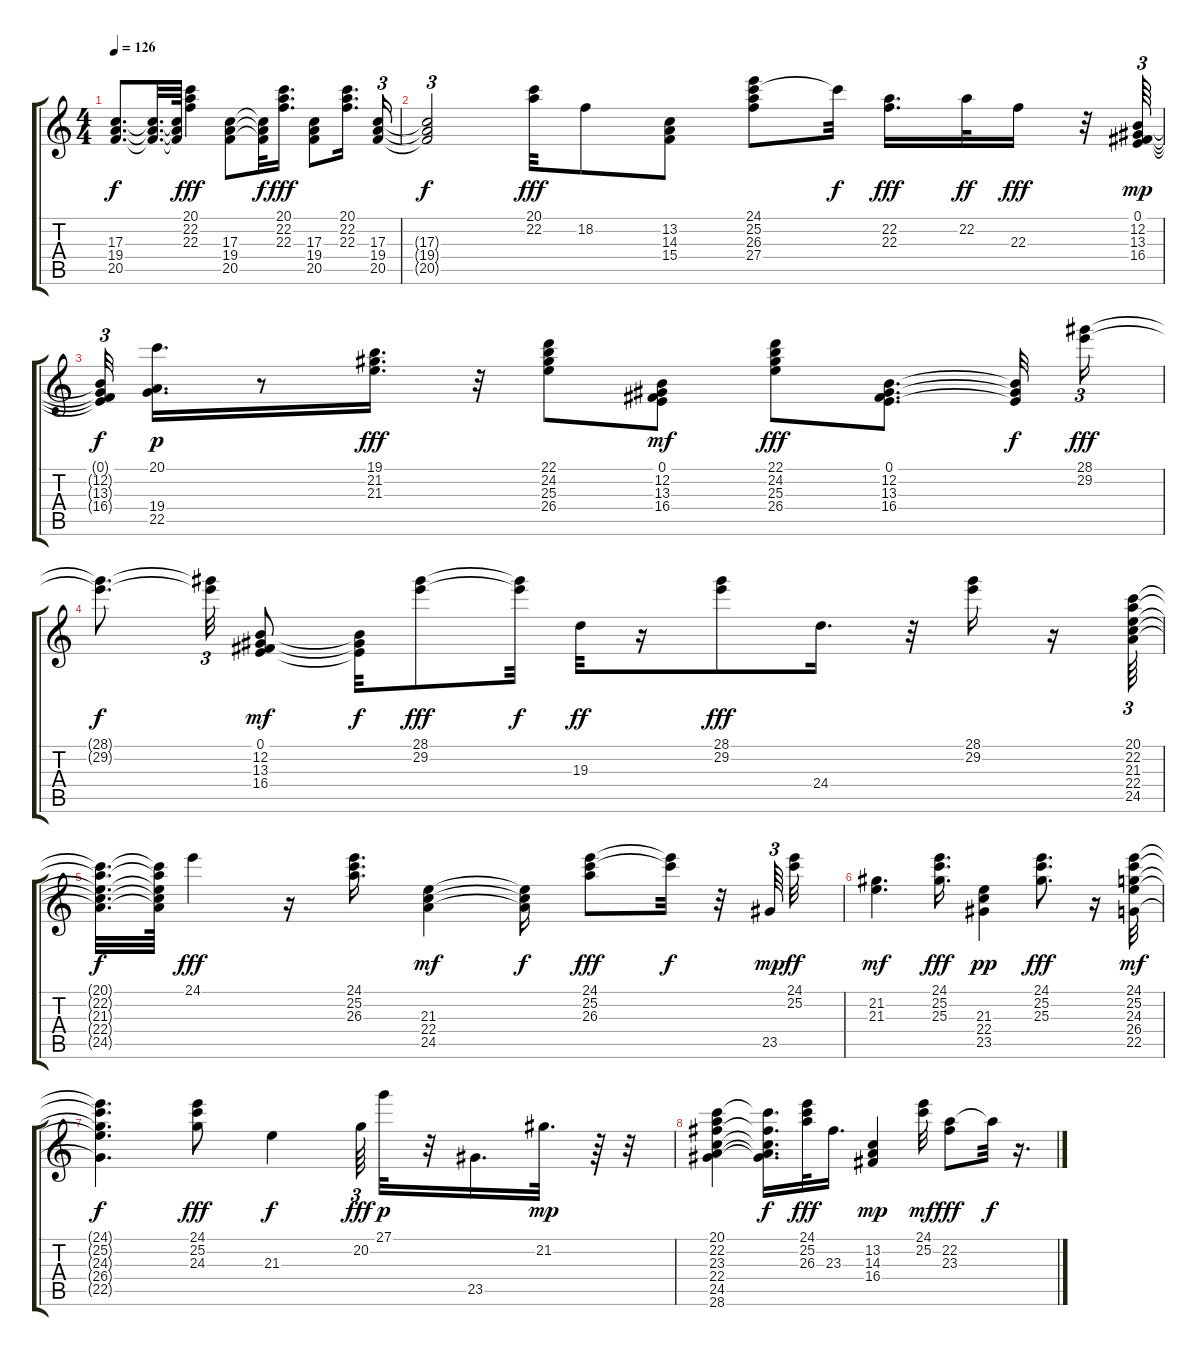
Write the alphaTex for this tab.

\track "" {instrument rockorgan}
\staff {score tabs}
\tuning (E4 B3 G3 D3 A2 E2) {hide}
\ts (4 4)
\tempo 126
\clef g2
\ks c
(17.3{t} 19.4{t} 20.5{t}).8{d dy f} (17.3{t} 19.4{t} 20.5{t}).32{d} (17.3{t} 19.4{t} 20.5{t}).64 (20.1 22.2 22.3).4{dy fff} (17.3 19.4 20.5).8 (17.3{t} 19.4{t} 20.5{t}).32{dy f} (20.1 22.2 22.3).16{d dy fff} (17.3 19.4 20.5).8 (20.1 22.2 22.3).16{d} (17.3 19.4 20.5).16{tu (3 2)} |
(17.3{t} 19.4{t} 20.5{t}).2{tu (3 2) dy f} (20.1 22.2).32{dy fff} 18.2.8 (13.2 14.3 15.4).8 (24.1 25.2 26.3 27.4).8 25.2{t}.32{dy f} (22.2 22.3).16{d dy fff} 22.2.32{dy ff} 22.3.16{dy fff} r.32 (0.1 12.2 13.3 16.4).64{tu (3 2) dy mp} |
(0.1{t} 12.2{t} 13.3{t} 16.4{t}).32{tu (3 2) dy f} (20.1 19.4 22.5).16{d dy p} r.8 (19.1 21.2 21.3).16{d dy fff} r.32 (22.1 24.2 25.3 26.4).8 (0.1 12.2 13.3 16.4).8{dy mf} (22.1 24.2 25.3 26.4).8{dy fff} (0.1 12.2 13.3 16.4).8{d} (0.1{t} 12.2{t} 13.3{t}).32{dy f} (28.1 29.2).16{tu (3 2) dy fff} |
(28.1{t} 29.2{t}).8{d dy f} (28.1{t} 29.2{t}).32{tu (3 2)} (0.1 12.2 13.3 16.4).8{dy mf} (0.1{t} 12.2{t} 13.3{t}).32{dy f} (28.1 29.2).8{dy fff} (28.1{t} 29.2{t}).32{dy f} 19.3.32{dy ff} r.16 (28.1 29.2).8{dy fff} 24.4.16{d} r.32 (28.1 29.2).16 r.16 (20.1 22.2 21.3 22.4 24.5).64{tu (3 2)} |
(20.1{t} 22.2{t} 21.3{t} 22.4{t} 24.5{t}).32{d dy f} (20.1{t} 22.2{t} 21.3{t} 22.4{t} 24.5{t}).64 24.1.4{dy fff} r.16 (24.1 25.2 26.3).16{d} (21.3 22.4 24.5).4{dy mf} (21.3{t} 22.4{t} 24.5{t}).16{dy f} (24.1 25.2 26.3).8{dy fff} (24.1{t} 25.2{t}).32{dy f} r.32 23.5.64{tu (3 2) dy mp} (24.1 25.2).32{dy ff} |
(21.2 21.3).4{d dy mf} (24.1 25.2 25.3).16{d dy fff} (21.3 22.4 23.5).4{dy pp} (24.1 25.2 25.3).8{d dy fff} r.16 (24.1 25.2 24.3 26.4 22.5).32{dy mf} |
(24.1{t} 25.2{t} 24.3{t} 26.4{t} 22.5{t}).4{d dy f} (24.1 25.2 24.3).8{dy fff} 21.3.4{dy f} 20.2.64{tu (3 2) dy fff} 27.1.32{dy p} r.32 23.5.16{d} 21.2.32{d dy mp} r.64 r.32 |
(20.1 22.2 23.3 22.4 24.5 28.6).4 (20.1{t} 23.3{t} 22.4{t} 24.5{t} 28.6{t}).16{d dy f} (24.1 25.2 26.3).32{dy fff} 23.3.16{d} (13.2 14.3 16.4).4{dy mp} (24.1 25.2).32{dy mf} (22.2 23.3).8{dy fff} 22.2{t}.32{dy f} r.16{d}
